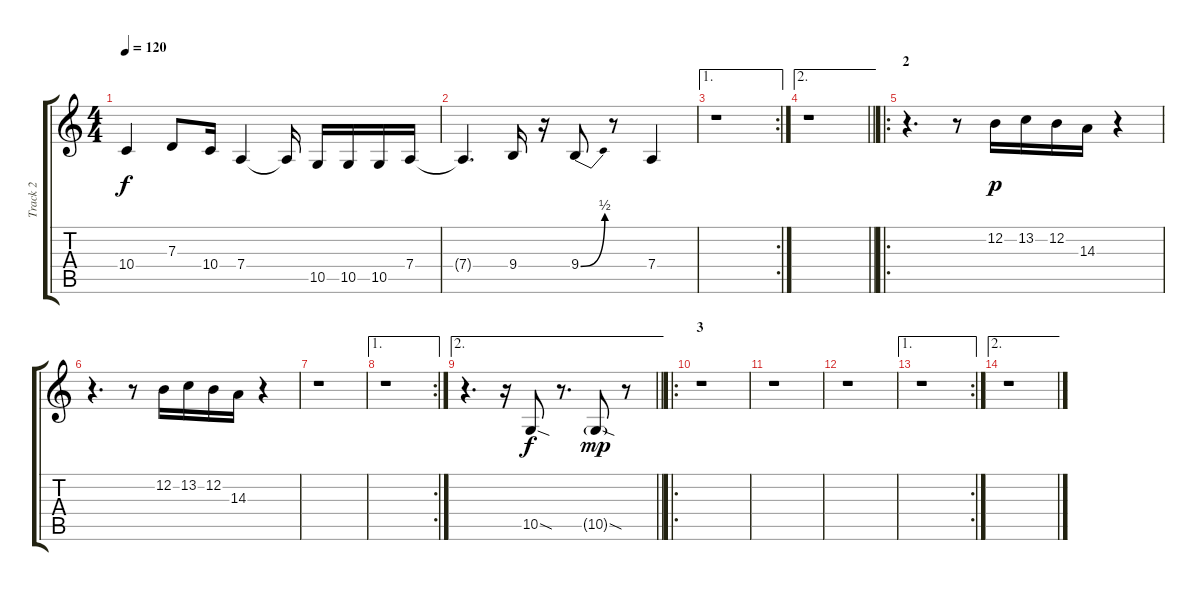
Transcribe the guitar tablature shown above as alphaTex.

\track ("Track 2" "Track 2") {instrument lead8bassandlead}
\staff {score tabs}
\tuning (E4 B3 G3 D3 A2 D2) {hide}
\ts (4 4)
\tempo 120
\clef g2
\ks c
10.4.4{dy f} 7.3.8 10.4.16 7.4.4 7.4{t}.16 10.5.16 10.5.16 10.5.16 7.4.16 |
7.4{t}.4{d} 9.4.16 r.16 9.4{be (bend 0 0 60 2)}.8 r.8 7.4.4 |
\ae 1
\rc 2
r.1 |
\ae 2
\barLineRight lightlight
r.1 |
\ro
\section ("" "2")
r.4{d} r.8 12.2.16{dy p} 13.2.16 12.2.16 14.3.16 r.4 |
r.4{d} r.8 12.2.16 13.2.16 12.2.16 14.3.16 r.4 |
r.1 |
\ae 1
\rc 2
r.1 |
\ae 2
\barLineRight lightlight
r.4{d} r.16 10.5{sod}.8{dy f} r.8{d} 10.5{sod g}.8{dy mp} r.8 |
\ro
\section ("" "3")
r.1 |
r.1 |
r.1 |
\ae 1
\rc 2
r.1 |
\ae 2
r.1
